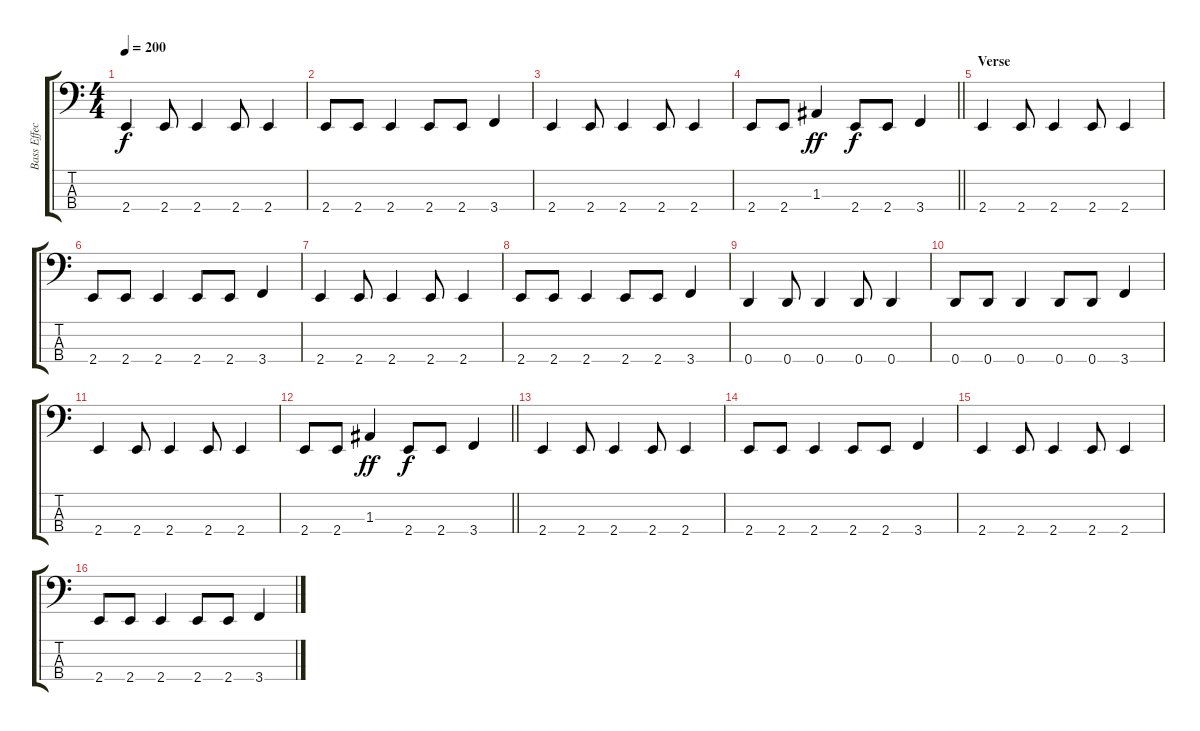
\track ("Bass Effect" "Bass Effec") {instrument electricbasspick}
\staff {score tabs}
\tuning (G2 D2 A1 D1) {hide}
\ts (4 4)
\tempo 200
\clef f4
\ks c
2.4.4{dy f} 2.4.8 2.4.4 2.4.8 2.4.4 |
2.4.8 2.4.8 2.4.4 2.4.8 2.4.8 3.4.4 |
2.4.4 2.4.8 2.4.4 2.4.8 2.4.4 |
\barLineRight lightlight
2.4.8 2.4.8 1.3.4{dy ff} 2.4.8{dy f} 2.4.8 3.4.4 |
\section ("" "Verse")
2.4.4 2.4.8 2.4.4 2.4.8 2.4.4 |
2.4.8 2.4.8 2.4.4 2.4.8 2.4.8 3.4.4 |
2.4.4 2.4.8 2.4.4 2.4.8 2.4.4 |
2.4.8 2.4.8 2.4.4 2.4.8 2.4.8 3.4.4 |
0.4.4 0.4.8 0.4.4 0.4.8 0.4.4 |
0.4.8 0.4.8 0.4.4 0.4.8 0.4.8 3.4.4 |
2.4.4 2.4.8 2.4.4 2.4.8 2.4.4 |
\barLineRight lightlight
2.4.8 2.4.8 1.3.4{dy ff} 2.4.8{dy f} 2.4.8 3.4.4 |
2.4.4 2.4.8 2.4.4 2.4.8 2.4.4 |
2.4.8 2.4.8 2.4.4 2.4.8 2.4.8 3.4.4 |
2.4.4 2.4.8 2.4.4 2.4.8 2.4.4 |
2.4.8 2.4.8 2.4.4 2.4.8 2.4.8 3.4.4
